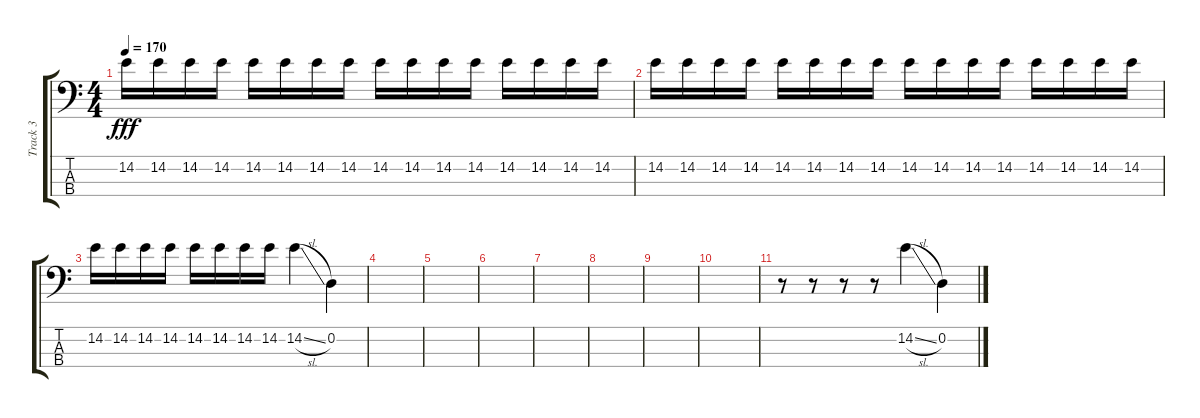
\track ("Track 3" "Track 3") {instrument electricbassfinger}
\staff {score tabs}
\tuning (G2 D2 A1 E1) {hide}
\ts (4 4)
\tempo 170
\clef f4
\ks c
14.2.16{dy fff} 14.2.16 14.2.16 14.2.16 14.2.16 14.2.16 14.2.16 14.2.16 14.2.16 14.2.16 14.2.16 14.2.16 14.2.16 14.2.16 14.2.16 14.2.16 |
14.2.16 14.2.16 14.2.16 14.2.16 14.2.16 14.2.16 14.2.16 14.2.16 14.2.16 14.2.16 14.2.16 14.2.16 14.2.16 14.2.16 14.2.16 14.2.16 |
14.2.16 14.2.16 14.2.16 14.2.16 14.2.16 14.2.16 14.2.16 14.2.16 14.2{sl}.4 0.2.4 |
|
|
|
|
|
|
|
r.8 r.8 r.8 r.8 14.2{sl}.4 0.2.4
